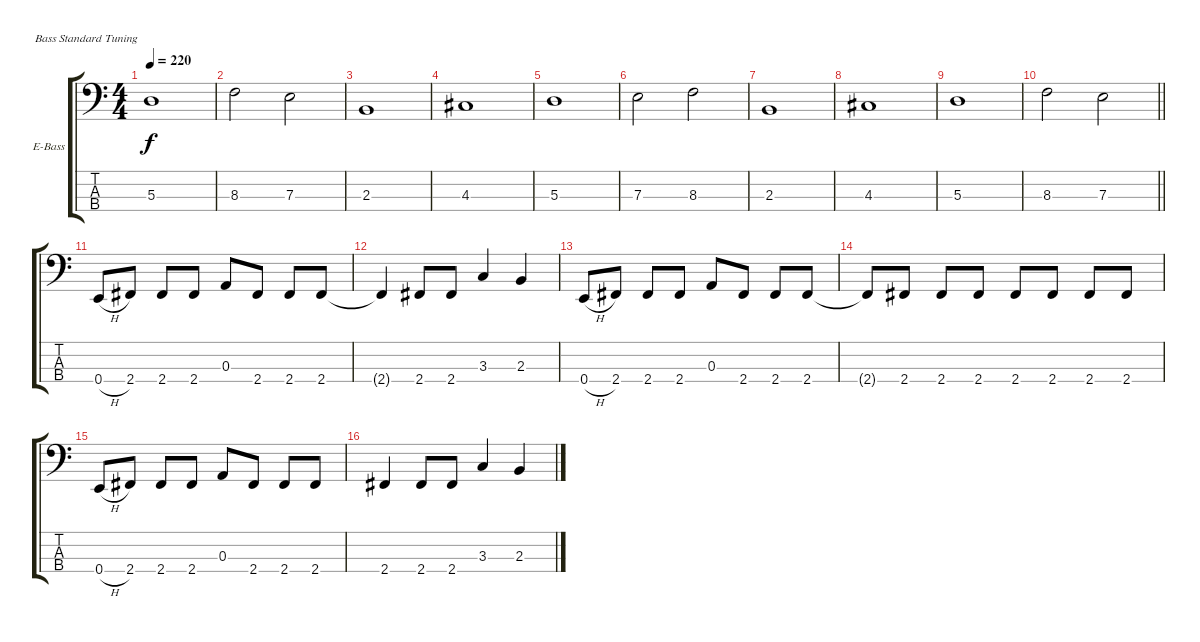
\bracketExtendMode groupsimilarinstruments
\firstSystemTrackNameOrientation horizontal
\otherSystemsTrackNameOrientation horizontal
\track ("Peter Baltes" "E-Bass") {instrument electricbassfinger}
\staff {score tabs}
\tuning (G2 D2 A1 E1)
\ts (4 4)
\tempo 220
\clef f4
\ks c
5.3.1{dy f} |
8.3.2 7.3.2 |
2.3.1 |
4.3.1 |
5.3.1 |
7.3.2 8.3.2 |
2.3.1 |
4.3.1 |
5.3.1 |
\barLineRight lightlight
8.3.2 7.3.2 |
0.4{h}.8 2.4.8 2.4.8 2.4.8 0.3.8 2.4.8 2.4.8 2.4.8 |
2.4{t}.4 2.4.8 2.4.8 3.3.4 2.3.4 |
0.4{h}.8 2.4.8 2.4.8 2.4.8 0.3.8 2.4.8 2.4.8 2.4.8 |
2.4{t}.8 2.4.8 2.4.8 2.4.8 2.4.8 2.4.8 2.4.8 2.4.8 |
0.4{h}.8 2.4.8 2.4.8 2.4.8 0.3.8 2.4.8 2.4.8 2.4.8 |
2.4.4 2.4.8 2.4.8 3.3.4 2.3.4
